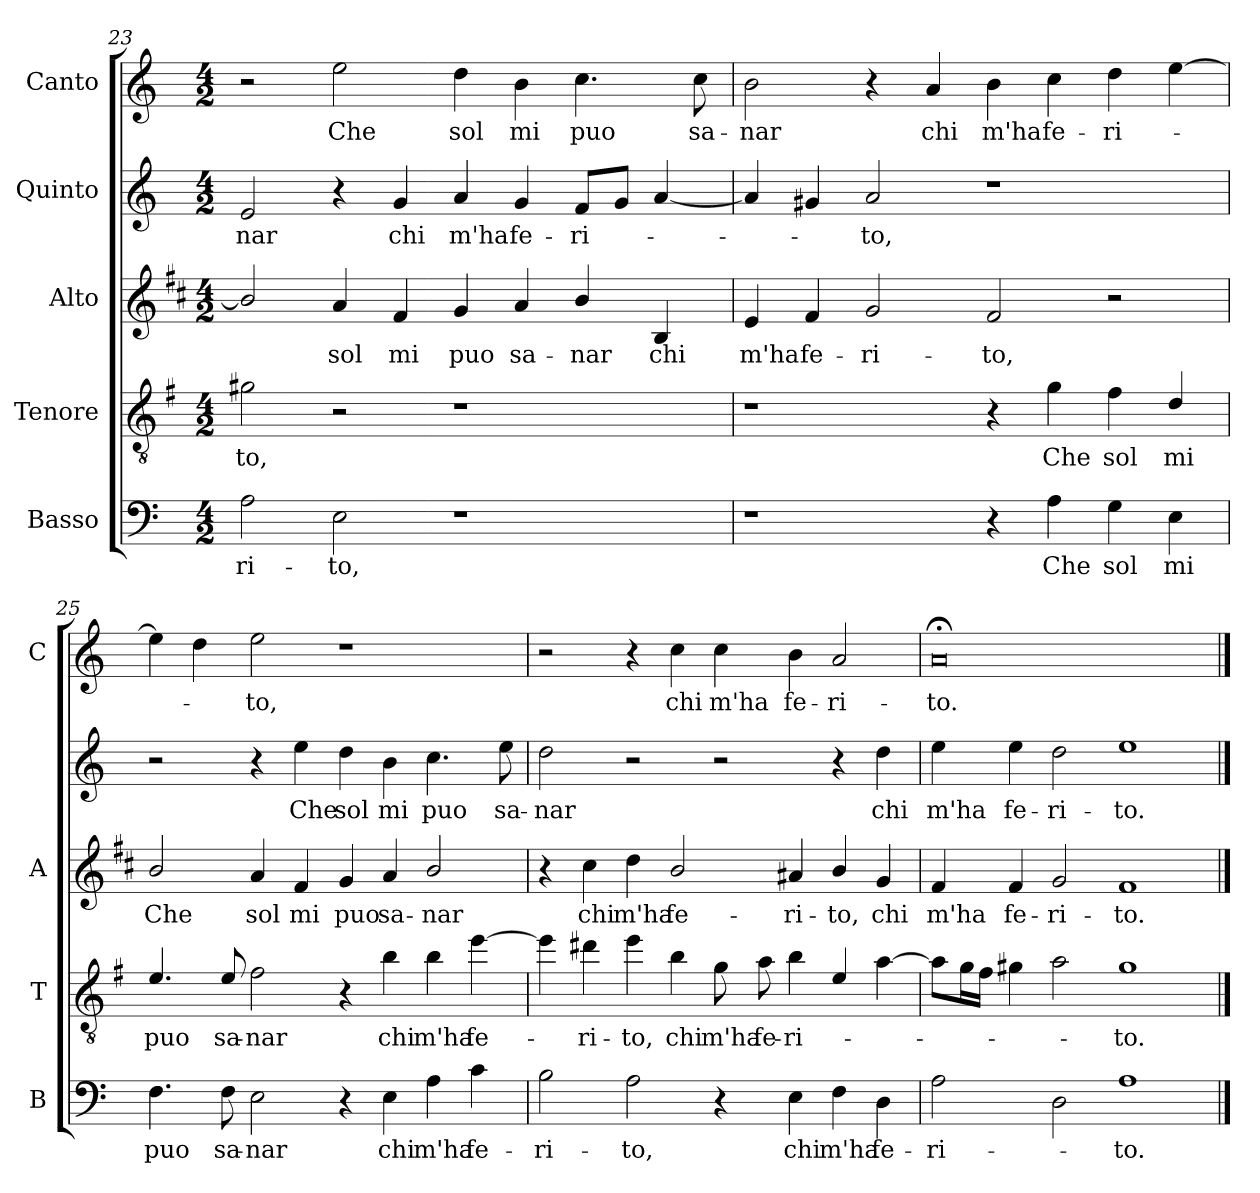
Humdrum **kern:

**kern	**text	**kern	**text	**kern	**text	**kern	**text	**kern	**text
*part5	*part5	*part4	*part4	*part3	*part3	*part2	*part2	*part1	*part1
*staff5	*staff5	*staff4	*staff4	*staff3	*staff3	*staff2	*staff2	*staff1	*staff1
*I"Basso	*	*I"Tenore	*	*I"Alto	*	*I"Quinto	*	*I"Canto	*
*I'B	*	*I'T	*	*I'A	*	*	*	*I'C	*
*clefF4	*	*clefGv2	*	*clefG2	*	*clefG2	*	*clefG2	*
*	*	*ITrd4c7	*	*ITrd1c2	*	*	*	*	*
*k[]	*	*k[]	*	*k[]	*	*k[]	*	*k[]	*
*C:	*	*C:	*	*C:	*	*C:	*	*C:	*
*M4/2	*	*M4/2	*	*M4/2	*	*M4/2	*	*M4/2	*
=23	=23	=23	=23	=23	=23	=23	=23	=23	=23
!	!LO:LY:b	!	!LO:LY:b	!	!	!	!LO:LY:b	!	!
2A\	-ri-	2c#X\	-to,	2a/]	.	2e/	-nar	2r	.
!	!LO:LY:b	!	!	!	!LO:LY:b	!	!	!	!LO:LY:b
2E\	-to,	2r	.	4g/	sol	4r	.	2ee\	Che
!	!	!	!	!	!LO:LY:b	!	!LO:LY:b	!	!
.	.	.	.	4e/	mi	4g/	chi	.	.
!	!	!	!	!	!LO:LY:b	!	!LO:LY:b	!	!LO:LY:b
1r	.	1r	.	4f/	puo	4a/	m'ha	4dd\	sol
!	!	!	!	!	!LO:LY:b	!	!LO:LY:b	!	!LO:LY:b
.	.	.	.	4g/	sa-	4g/	fe-	4b\	mi
!	!	!	!	!	!LO:LY:b	!	!LO:LY:b	!	!LO:LY:b
.	.	.	.	4a/	-nar	8f/L	-ri-	4.cc\	puo
.	.	.	.	.	.	8g/J	.	.	.
!	!	!	!	!	!LO:LY:b	!	!	!	!
.	.	.	.	4A/	chi	[4a/	.	.	.
!	!	!	!	!	!	!	!	!	!LO:LY:b
.	.	.	.	.	.	.	.	8cc\	sa-
=24	=24	=24	=24	=24	=24	=24	=24	=24	=24
!	!	!	!	!	!LO:LY:b	!	!	!	!LO:LY:b
1r	.	1r	.	4d/	m'ha	4a/]	.	2b\	-nar
!	!	!	!	!	!LO:LY:b	!	!	!	!
.	.	.	.	4e/	fe-	4g#X/	.	.	.
!	!	!	!	!	!LO:LY:b	!	!LO:LY:b	!	!
.	.	.	.	2f/	-ri-	2a/	-to,	4r	.
!	!	!	!	!	!	!	!	!	!LO:LY:b
.	.	.	.	.	.	.	.	4a/	chi
!	!	!	!	!	!LO:LY:b	!	!	!	!LO:LY:b
4r	.	4r	.	2e/	-to,	1r	.	4b\	m'ha
!	!LO:LY:b	!	!LO:LY:b	!	!	!	!	!	!LO:LY:b
4A\	Che	4c\	Che	.	.	.	.	4cc\	fe-
!	!LO:LY:b	!	!LO:LY:b	!	!	!	!	!	!LO:LY:b
4G\	sol	4B\	sol	2r	.	.	.	4dd\	-ri-
!	!LO:LY:b	!	!LO:LY:b	!	!	!	!	!	!
4E\	mi	4G/	mi	.	.	.	.	[4ee\	.
!!LO:PB:g=z
=25	=25	=25	=25	=25	=25	=25	=25	=25	=25
!	!LO:LY:b	!	!LO:LY:b	!	!LO:LY:b	!	!	!	!
4.F\	puo	4.A/	puo	2a/	Che	2r	.	4ee\]	.
.	.	.	.	.	.	.	.	4dd\	.
!	!LO:LY:b	!	!LO:LY:b	!	!	!	!	!	!
8F\	sa-	8A/	sa-	.	.	.	.	.	.
!	!LO:LY:b	!	!LO:LY:b	!	!LO:LY:b	!	!	!	!LO:LY:b
2E\	-nar	2B\	-nar	4g/	sol	4r	.	2ee\	-to,
!	!	!	!	!	!LO:LY:b	!	!LO:LY:b	!	!
.	.	.	.	4e/	mi	4ee\	Che	.	.
!	!	!	!	!	!LO:LY:b	!	!LO:LY:b	!	!
4r	.	4r	.	4f/	puo	4dd\	sol	1r	.
!	!LO:LY:b	!	!LO:LY:b	!	!LO:LY:b	!	!LO:LY:b	!	!
4E\	chi	4e\	chi	4g/	sa-	4b\	mi	.	.
!	!LO:LY:b	!	!LO:LY:b	!	!LO:LY:b	!	!LO:LY:b	!	!
4A\	m'ha	4e\	m'ha	2a/	-nar	4.cc\	puo	.	.
!	!LO:LY:b	!	!LO:LY:b	!	!	!	!	!	!
4c\	fe-	[4a\	fe-	.	.	.	.	.	.
!	!	!	!	!	!	!	!LO:LY:b	!	!
.	.	.	.	.	.	8ee\	sa-	.	.
=26	=26	=26	=26	=26	=26	=26	=26	=26	=26
!	!LO:LY:b	!	!	!	!	!	!LO:LY:b	!	!
2B\	-ri-	4a\]	.	4r	.	2dd\	-nar	2r	.
!	!	!	!LO:LY:b	!	!LO:LY:b	!	!	!	!
.	.	4g#X\	-ri-	4b\	chi	.	.	.	.
!	!LO:LY:b	!	!LO:LY:b	!	!LO:LY:b	!	!	!	!
2A\	-to,	4a\	-to,	4cc\	m'ha	2r	.	4r	.
!	!	!	!LO:LY:b	!	!LO:LY:b	!	!	!	!LO:LY:b
.	.	4e\	chi	2a/	fe-	.	.	4cc\	chi
!	!	!	!LO:LY:b	!	!	!	!	!	!LO:LY:b
4r	.	8c\	m'ha	.	.	2r	.	4cc\	m'ha
!	!	!	!LO:LY:b	!	!	!	!	!	!
.	.	8d\	fe-	.	.	.	.	.	.
!	!LO:LY:b	!	!LO:LY:b	!	!LO:LY:b	!	!	!	!LO:LY:b
4E\	chi	4e\	-ri-	4g#X/	-ri-	.	.	4b\	fe-
!	!LO:LY:b	!	!	!	!LO:LY:b	!	!	!	!LO:LY:b
4F\	m'ha	4A/	.	4a/	-to,	4r	.	2a/	-ri-
!	!LO:LY:b	!	!	!	!LO:LY:b	!	!LO:LY:b	!	!
4D\	fe-	[4d\	.	4f/	chi	4dd\	chi	.	.
=27	=27	=27	=27	=27	=27	=27	=27	=27	=27
!	!LO:LY:b	!	!	!	!LO:LY:b	!	!LO:LY:b	!	!LO:LY:b
2A\	-ri-	8d\L]	.	4e/	m'ha	4ee\	m'ha	0a;<	-to.
.	.	16c\L	.	.	.	.	.	.	.
.	.	16B\JJ	.	.	.	.	.	.	.
!	!	!	!	!	!LO:LY:b	!	!LO:LY:b	!	!
.	.	4c#X\	.	4e/	fe-	4ee\	fe-	.	.
!	!	!	!	!	!LO:LY:b	!	!LO:LY:b	!	!
2D\	.	2d\	.	2f/	-ri-	2dd\	-ri-	.	.
!	!LO:LY:b	!	!LO:LY:b	!	!LO:LY:b	!	!LO:LY:b	!	!
1A	-to.	1c#	-to.	1e	-to.	1ee	-to.	.	.
==	==	==	==	==	==	==	==	==	==
*-	*-	*-	*-	*-	*-	*-	*-	*-	*-
